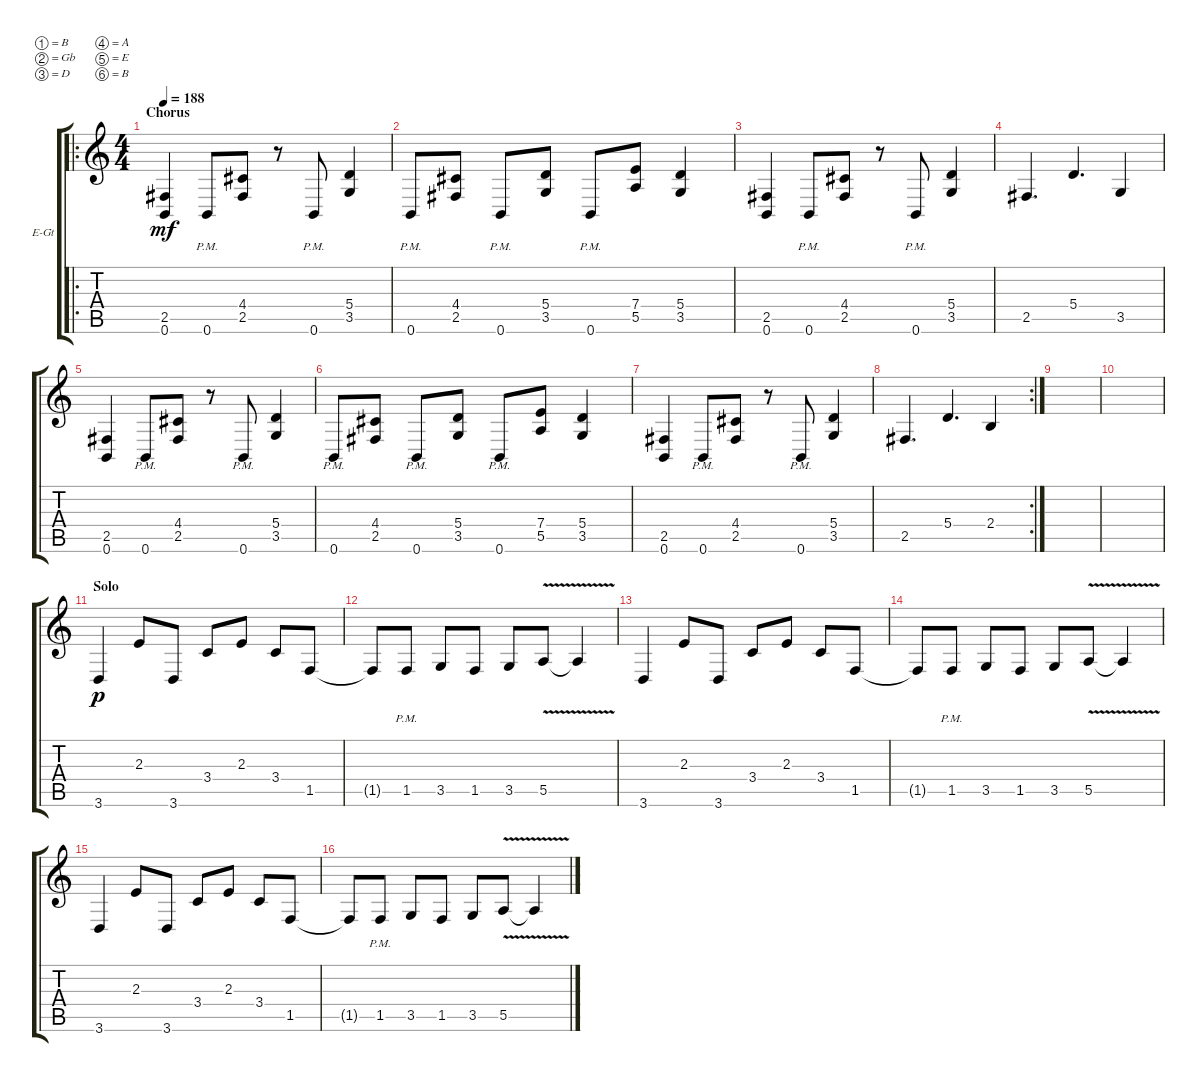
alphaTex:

\bracketExtendMode groupsimilarinstruments
\firstSystemTrackNameOrientation horizontal
\otherSystemsTrackNameOrientation horizontal
\track ("Electric Guitar 1" "E-Gt") {instrument distortionguitar}
\staff {score tabs}
\tuning (B3 Gb3 D3 A2 E2 B1)
\ro
\ts (4 4)
\section ("" "Chorus")
\tempo 188
\clef g2
\ks c
(0.6 2.5).4{dy mf} 0.6{pm}.8 (2.5 4.4).8 r.8 0.6{pm}.8 (3.5 5.4).4 |
0.6{pm}.8 (2.5 4.4).8 0.6{pm}.8 (3.5 5.4).8 0.6{pm}.8 (5.5 7.4).8 (3.5 5.4).4 |
(0.6 2.5).4 0.6{pm}.8 (2.5 4.4).8 r.8 0.6{pm}.8 (3.5 5.4).4 |
2.5.4{d} 5.4.4{d} 3.5.4 |
(0.6 2.5).4 0.6{pm}.8 (2.5 4.4).8 r.8 0.6{pm}.8 (3.5 5.4).4 |
0.6{pm}.8 (2.5 4.4).8 0.6{pm}.8 (3.5 5.4).8 0.6{pm}.8 (5.5 7.4).8 (3.5 5.4).4 |
(0.6 2.5).4 0.6{pm}.8 (2.5 4.4).8 r.8 0.6{pm}.8 (3.5 5.4).4 |
\rc 2
2.5.4{d} 5.4.4{d} 2.4.4 |
|
|
\section ("" "Solo")
3.6.4{dy p} 2.3.8 3.6.8 3.4.8 2.3.8 3.4.8 1.5.8 |
1.5{t}.8 1.5{pm}.8 3.5.8 1.5.8 3.5.8 5.5{v}.8 5.5{v t}.4 |
3.6.4 2.3.8 3.6.8 3.4.8 2.3.8 3.4.8 1.5.8 |
1.5{t}.8 1.5{pm}.8 3.5.8 1.5.8 3.5.8 5.5{v}.8 5.5{v t}.4 |
3.6.4 2.3.8 3.6.8 3.4.8 2.3.8 3.4.8 1.5.8 |
1.5{t}.8 1.5{pm}.8 3.5.8 1.5.8 3.5.8 5.5{v}.8 5.5{v t}.4
